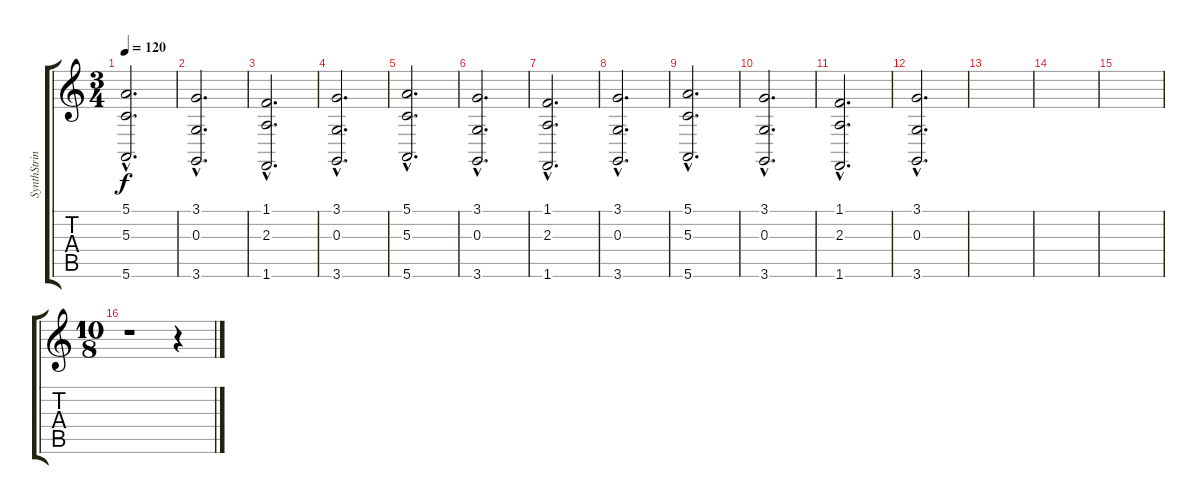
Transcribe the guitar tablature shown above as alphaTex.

\track ("SynthStrings" "SynthStrin") {instrument synthstrings1}
\staff {score tabs}
\tuning (E4 B3 G3 D3 A2 E2) {hide}
\ts (3 4)
\tempo 120
\clef g2
\ks c
(5.1{hac} 5.3{hac} 5.6{hac}).2{d dy f} |
(3.1{hac} 0.3{hac} 3.6{hac}).2{d} |
(1.1{hac} 2.3{hac} 1.6{hac}).2{d} |
(3.1{hac} 0.3{hac} 3.6{hac}).2{d} |
(5.1{hac} 5.3{hac} 5.6{hac}).2{d} |
(3.1{hac} 0.3{hac} 3.6{hac}).2{d} |
(1.1{hac} 2.3{hac} 1.6{hac}).2{d} |
(3.1{hac} 0.3{hac} 3.6{hac}).2{d} |
(5.1{hac} 5.3{hac} 5.6{hac}).2{d} |
(3.1{hac} 0.3{hac} 3.6{hac}).2{d} |
(1.1{hac} 2.3{hac} 1.6{hac}).2{d} |
(3.1{hac} 0.3{hac} 3.6{hac}).2{d} |
|
|
|
\ts (10 8)
r.1 r.4
